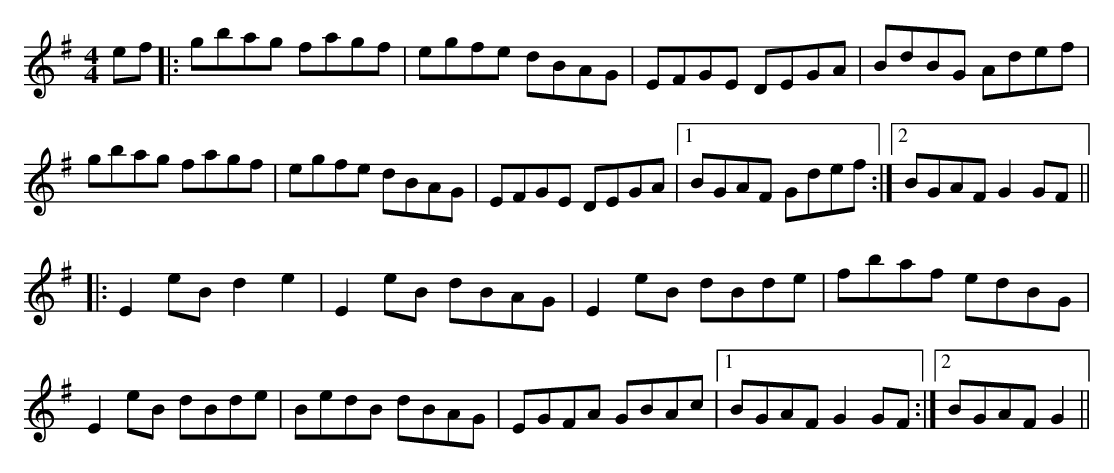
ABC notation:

X:1
M:4/4
K:G
ef|:gbag fagf|egfe dBAG|EFGE DEGA|BdBG Adef|
gbag fagf|egfe dBAG|EFGE DEGA|1 BGAF Gdef:|2 BGAF G2GF||
|:E2eB d2e2|E2eB dBAG|E2eB dBde|fbaf edBG|
E2eB dBde|BedB dBAG|EGFA GBAc|1 BGAF G2GF:|2 BGAF G2||
